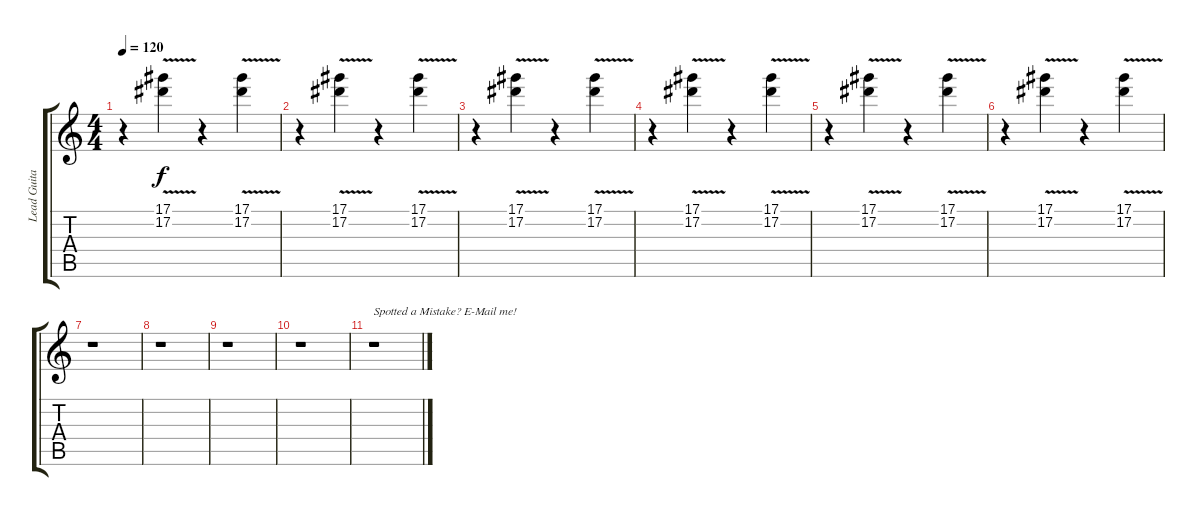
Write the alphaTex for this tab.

\track ("Lead Guitar 1" "Lead Guita") {instrument distortionguitar}
\staff {score tabs}
\tuning (Eb4 Bb3 Gb3 Db3 Ab2 Eb2) {hide}
\ts (4 4)
\tempo 120
\clef g2
\ks c
r.4{dy f} (17.1{v} 17.2{v}).4 r.4 (17.1{v} 17.2{v}).4 |
r.4 (17.1{v} 17.2{v}).4 r.4 (17.1{v} 17.2{v}).4 |
r.4 (17.1{v} 17.2{v}).4 r.4 (17.1{v} 17.2{v}).4 |
r.4 (17.1{v} 17.2{v}).4 r.4 (17.1{v} 17.2{v}).4 |
r.4 (17.1{v} 17.2{v}).4 r.4 (17.1{v} 17.2{v}).4 |
r.4 (17.1{v} 17.2{v}).4 r.4 (17.1{v} 17.2{v}).4 |
r.1 |
r.1 |
r.1 |
r.1 |
r.1{txt "Spotted a Mistake? E-Mail me!"}
